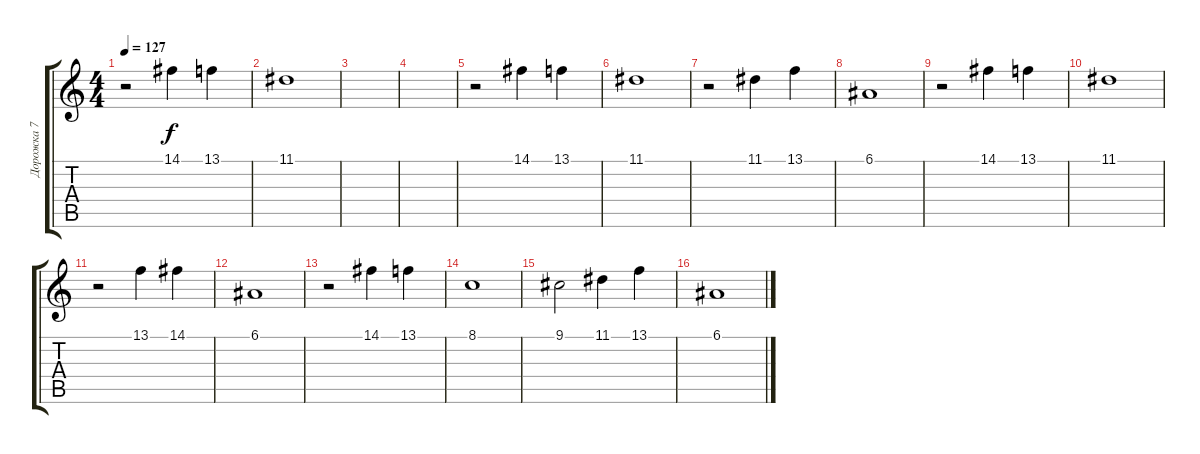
\track ("Дорожка 7" "Дорожка 7") {instrument musicbox}
\staff {score tabs}
\tuning (E4 B3 G3 D3 A2 E2) {hide}
\ts (4 4)
\tempo 127
\clef g2
\ks c
r.2{dy f} 14.1.4 13.1.4 |
11.1.1 |
|
|
r.2 14.1.4 13.1.4 |
11.1.1 |
r.2 11.1.4 13.1.4 |
6.1.1 |
r.2 14.1.4 13.1.4 |
11.1.1 |
r.2 13.1.4 14.1.4 |
6.1.1 |
r.2 14.1.4 13.1.4 |
8.1.1 |
9.1.2 11.1.4 13.1.4 |
6.1.1
